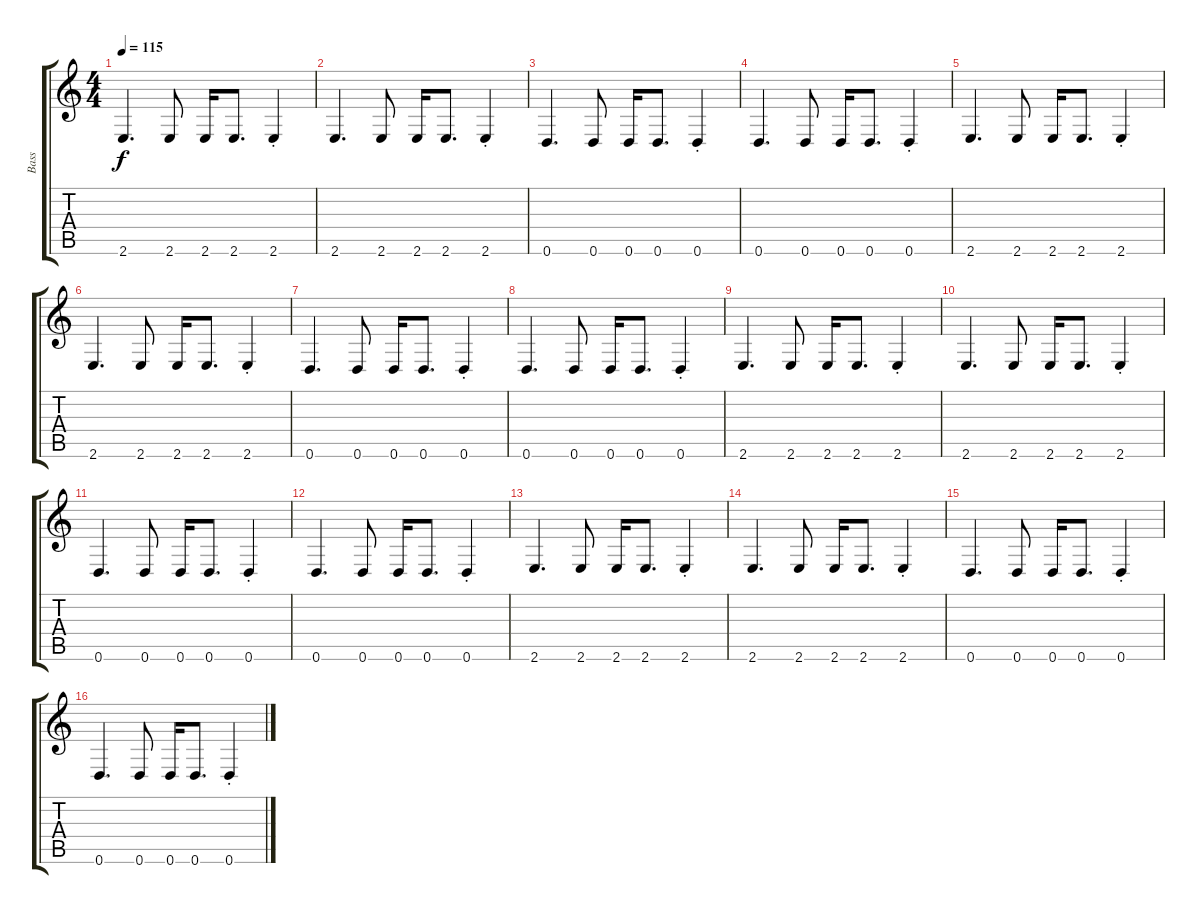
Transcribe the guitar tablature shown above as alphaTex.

\track ("Bass" "Bass") {instrument electricbassfinger}
\staff {score tabs}
\tuning (E4 B3 G3 D3 A2 D2) {hide}
\ts (4 4)
\tempo 115
\clef g2
\ks c
2.6.4{d dy f} 2.6.8 2.6.16 2.6.8{d} 2.6{st}.4 |
2.6.4{d} 2.6.8 2.6.16 2.6.8{d} 2.6{st}.4 |
0.6.4{d} 0.6.8 0.6.16 0.6.8{d} 0.6{st}.4 |
0.6.4{d} 0.6.8 0.6.16 0.6.8{d} 0.6{st}.4 |
2.6.4{d} 2.6.8 2.6.16 2.6.8{d} 2.6{st}.4 |
2.6.4{d} 2.6.8 2.6.16 2.6.8{d} 2.6{st}.4 |
0.6.4{d} 0.6.8 0.6.16 0.6.8{d} 0.6{st}.4 |
0.6.4{d} 0.6.8 0.6.16 0.6.8{d} 0.6{st}.4 |
2.6.4{d} 2.6.8 2.6.16 2.6.8{d} 2.6{st}.4 |
2.6.4{d} 2.6.8 2.6.16 2.6.8{d} 2.6{st}.4 |
0.6.4{d} 0.6.8 0.6.16 0.6.8{d} 0.6{st}.4 |
0.6.4{d} 0.6.8 0.6.16 0.6.8{d} 0.6{st}.4 |
2.6.4{d} 2.6.8 2.6.16 2.6.8{d} 2.6{st}.4 |
2.6.4{d} 2.6.8 2.6.16 2.6.8{d} 2.6{st}.4 |
0.6.4{d} 0.6.8 0.6.16 0.6.8{d} 0.6{st}.4 |
0.6.4{d} 0.6.8 0.6.16 0.6.8{d} 0.6{st}.4
